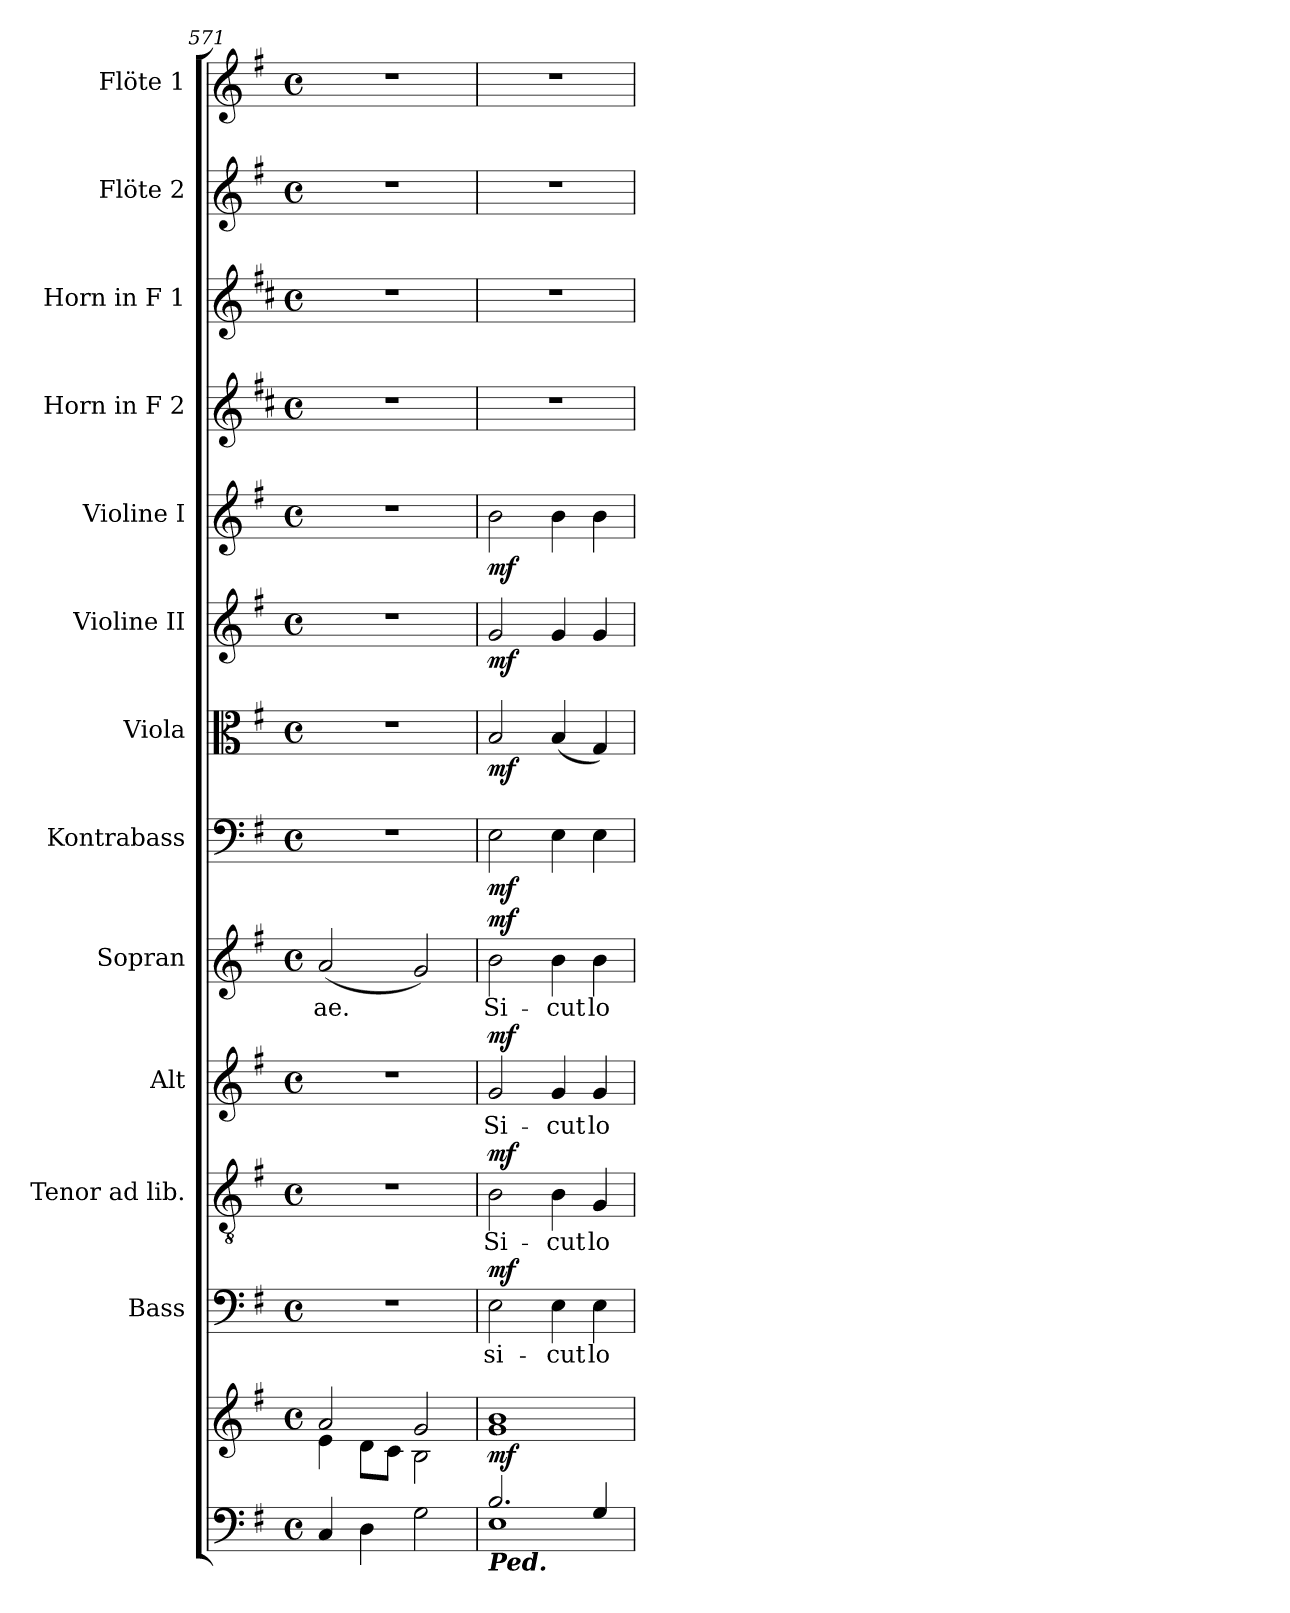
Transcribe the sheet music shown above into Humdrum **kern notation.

**kern	**kern	**dynam	**kern	**text	**dynam	**kern	**text	**dynam	**kern	**text	**dynam	**kern	**text	**dynam	**kern	**dynam	**kern	**dynam	**kern	**dynam	**kern	**dynam	**kern	**kern	**kern	**kern
*part13	*part13	*part13	*part12	*part12	*part12	*part11	*part11	*part11	*part10	*part10	*part10	*part9	*part9	*part9	*part8	*part8	*part7	*part7	*part6	*part6	*part5	*part5	*part4	*part3	*part2	*part1
*staff14	*staff13	*staff13/14	*staff12	*staff12	*staff12	*staff11	*staff11	*staff11	*staff10	*staff10	*staff10	*staff9	*staff9	*staff9	*staff8	*staff8	*staff7	*staff7	*staff6	*staff6	*staff5	*staff5	*staff4	*staff3	*staff2	*staff1
*	*	*	*I"Bass	*	*	*I"Tenor ad lib.	*	*	*I"Alt	*	*	*I"Sopran	*	*	*I"Kontrabass	*	*I"Viola	*	*I"Violine II	*	*I"Violine I	*	*I"Horn in F 2	*I"Horn in F 1	*I"Flöte 2	*I"Flöte 1
*	*	*	*I'B.	*	*	*I'T.	*	*	*I'A.	*	*	*I'S.	*	*	*I'Kb.	*	*I'Vla.	*	*I'Vl. II	*	*I'Vl. I	*	*	*	*I'Fl. 2	*I'Fl. 1
*clefF4	*clefG2	*	*clefF4	*	*	*clefGv2	*	*	*clefG2	*	*	*clefG2	*	*	*clefF4	*	*clefC3	*	*clefG2	*	*clefG2	*	*clefG2	*clefG2	*clefG2	*clefG2
*	*	*	*	*	*	*	*	*	*	*	*	*	*	*	*ITrd7c12	*	*	*	*	*	*	*	*ITrd4c7	*ITrd4c7	*	*
*k[f#]	*k[f#]	*	*k[f#]	*	*	*k[f#]	*	*	*k[f#]	*	*	*k[f#]	*	*	*k[f#]	*	*k[f#]	*	*k[f#]	*	*k[f#]	*	*k[f#]	*k[f#]	*k[f#]	*k[f#]
*G:	*G:	*	*G:	*	*	*G:	*	*	*G:	*	*	*G:	*	*	*G:	*	*G:	*	*G:	*	*G:	*	*G:	*G:	*G:	*G:
*M4/4	*M4/4	*	*M4/4	*	*	*M4/4	*	*	*M4/4	*	*	*M4/4	*	*	*M4/4	*	*M4/4	*	*M4/4	*	*M4/4	*	*M4/4	*M4/4	*M4/4	*M4/4
*met(c)	*met(c)	*	*met(c)	*	*	*met(c)	*	*	*met(c)	*	*	*met(c)	*	*	*met(c)	*	*met(c)	*	*met(c)	*	*met(c)	*	*met(c)	*met(c)	*met(c)	*met(c)
=571	=571	=571	=571	=571	=571	=571	=571	=571	=571	=571	=571	=571	=571	=571	=571	=571	=571	=571	=571	=571	=571	=571	=571	=571	=571	=571
*	*^	*	*	*	*	*	*	*	*	*	*	*	*	*	*	*	*	*	*	*	*	*	*	*	*	*
!	!	!	!	!	!	!	!	!	!	!	!	!	!	!LO:LY:b	!	!	!	!	!	!	!	!	!	!	!	!	!
4C/	2a/	4e\	.	1r	.	.	1r	.	.	1r	.	.	(<2a/	-ae.	.	1r	.	1r	.	1r	.	1r	.	1r	1r	1r	1r
4D\	.	8d\L	.	.	.	.	.	.	.	.	.	.	.	.	.	.	.	.	.	.	.	.	.	.	.	.	.
.	.	8c\J	.	.	.	.	.	.	.	.	.	.	.	.	.	.	.	.	.	.	.	.	.	.	.	.	.
2G\	2g/	2B\	.	.	.	.	.	.	.	.	.	.	2g/)	.	.	.	.	.	.	.	.	.	.	.	.	.	.
=572	=572	=572	=572	=572	=572	=572	=572	=572	=572	=572	=572	=572	=572	=572	=572	=572	=572	=572	=572	=572	=572	=572	=572	=572	=572	=572	=572
*^	*	*	*	*	*	*	*	*	*	*	*	*	*	*	*	*	*	*	*	*	*	*	*	*	*	*	*
!LO:TX:b:Bi:t=Ped.	!	!	!	!	!	!	!	!	!	!	!	!	!	!	!	!	!	!	!	!	!	!	!	!	!	!	!	!
!	!	!	!	!LO:DY:b	!	!LO:LY:b	!LO:DY:a	!	!LO:LY:b	!LO:DY:a	!	!LO:LY:b	!LO:DY:a	!	!LO:LY:b	!LO:DY:a	!	!LO:DY:b	!	!LO:DY:b	!	!LO:DY:b	!	!LO:DY:b	!	!	!	!
2.B/	1E	1b	1g	mf	2E\	si-	mf	2B\	Si-	mf	2g/	Si-	mf	2b\	Si-	mf	2EE\	mf	2B/	mf	2g/	mf	2b\	mf	1r	1r	1r	1r
!	!	!	!	!	!	!LO:LY:b	!	!	!LO:LY:b	!	!	!LO:LY:b	!	!	!LO:LY:b	!	!	!	!	!	!	!	!	!	!	!	!	!
.	.	.	.	.	4E\	-cut	.	4B\	-cut	.	4g/	-cut	.	4b\	-cut	.	4EE\	.	(<4B/	.	4g/	.	4b\	.	.	.	.	.
!	!	!	!	!	!	!LO:LY:b	!	!	!LO:LY:b	!	!	!LO:LY:b	!	!	!LO:LY:b	!	!	!	!	!	!	!	!	!	!	!	!	!
4G/	.	.	.	.	4E\	lo-	.	4G/	lo-	.	4g/	lo-	.	4b\	lo-	.	4EE\	.	4G/)	.	4g/	.	4b\	.	.	.	.	.
*v	*v	*	*	*	*	*	*	*	*	*	*	*	*	*	*	*	*	*	*	*	*	*	*	*	*	*	*	*
*	*v	*v	*	*	*	*	*	*	*	*	*	*	*	*	*	*	*	*	*	*	*	*	*	*	*	*	*
=	=	=	=	=	=	=	=	=	=	=	=	=	=	=	=	=	=	=	=	=	=	=	=	=	=	=
*-	*-	*-	*-	*-	*-	*-	*-	*-	*-	*-	*-	*-	*-	*-	*-	*-	*-	*-	*-	*-	*-	*-	*-	*-	*-	*-
